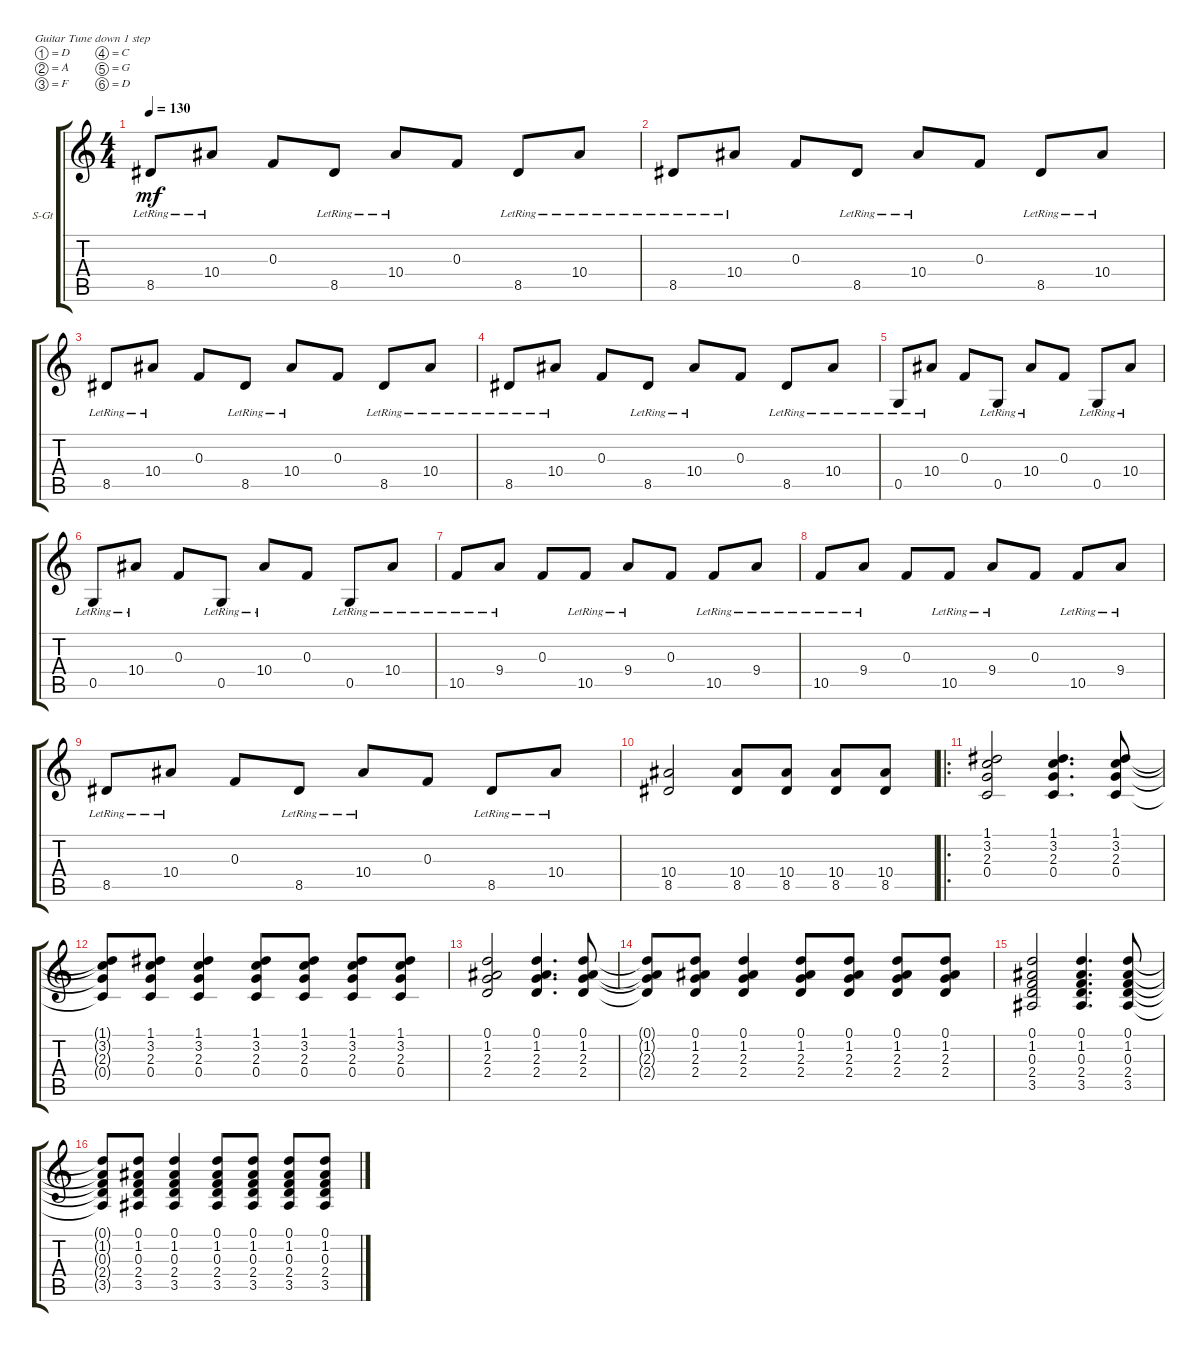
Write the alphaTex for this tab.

\defaultSystemsLayout 4
\bracketExtendMode groupsimilarinstruments
\firstSystemTrackNameOrientation horizontal
\otherSystemsTrackNameOrientation horizontal
\track ("Steel Guitar" "S-Gt") {instrument acousticguitarsteel}
\staff {score tabs}
\tuning (D4 A3 F3 C3 G2 D2)
\ts (4 4)
\tempo 130
\clef g2
\scale
0.333333
\ks c
8.5{lr}.8{dy mf} 10.4{lr}.8 0.3.8 8.5{lr}.8 10.4{lr}.8 0.3.8 8.5{lr}.8 10.4{lr}.8 |
\scale
0.333333 8.5{lr}.8 10.4{lr}.8 0.3.8 8.5{lr}.8 10.4{lr}.8 0.3.8 8.5{lr}.8 10.4{lr}.8 |
\scale
0.333333 8.5{lr}.8 10.4{lr}.8 0.3.8 8.5{lr}.8 10.4{lr}.8 0.3.8 8.5{lr}.8 10.4{lr}.8 |
\scale
0.333333 8.5{lr}.8 10.4{lr}.8 0.3.8 8.5{lr}.8 10.4{lr}.8 0.3.8 8.5{lr}.8 10.4{lr}.8 |
\scale
0.333333 0.5{lr}.8 10.4{lr}.8 0.3.8 0.5{lr}.8 10.4{lr}.8 0.3.8 0.5{lr}.8 10.4{lr}.8 |
\scale
0.333333 0.5{lr}.8 10.4{lr}.8 0.3.8 0.5{lr}.8 10.4{lr}.8 0.3.8 0.5{lr}.8 10.4{lr}.8 |
\scale
0.333333 10.5{lr}.8 9.4{lr}.8 0.3.8 10.5{lr}.8 9.4{lr}.8 0.3.8 10.5{lr}.8 9.4{lr}.8 |
\scale
0.333333 10.5{lr}.8 9.4{lr}.8 0.3.8 10.5{lr}.8 9.4{lr}.8 0.3.8 10.5{lr}.8 9.4{lr}.8 |
\scale
0.312821 8.5{lr}.8 10.4{lr}.8 0.3.8 8.5{lr}.8 10.4{lr}.8 0.3.8 8.5{lr}.8 10.4{lr}.8 |
\scale
0.312821 (8.5 10.4).2 (10.4 8.5).8 (10.4 8.5).8 (10.4 8.5).8 (10.4 8.5).8 |
\ro
\scale
0.374359 (0.4 2.3 3.2 1.1).2 (0.4 2.3 3.2 1.1).4{d} (0.4 2.3 3.2 1.1).8 |
\scale
0.333333 (0.4{t} 2.3{t} 3.2{t} 1.1{t}).8 (0.4 2.3 3.2 1.1).8 (0.4 2.3 3.2 1.1).4 (0.4 2.3 3.2 1.1).8 (0.4 2.3 3.2 1.1).8 (0.4 2.3 3.2 1.1).8 (0.4 2.3 3.2 1.1).8 |
\scale
0.333333 (2.4 2.3 1.2 0.1).2 (2.4 2.3 1.2 0.1).4{d} (2.4 2.3 1.2 0.1).8 |
\scale
0.333333 (2.4{t} 2.3{t} 1.2{t} 0.1{t}).8 (2.4 2.3 1.2 0.1).8 (2.4 2.3 1.2 0.1).4 (2.4 2.3 1.2 0.1).8 (2.4 2.3 1.2 0.1).8 (2.4 2.3 1.2 0.1).8 (2.4 2.3 1.2 0.1).8 |
\scale
0.333333 (2.4 0.3 1.2 0.1 3.5).2 (2.4 0.3 1.2 0.1 3.5).4{d} (2.4 0.3 1.2 0.1 3.5).8 |
\scale
0.333333 (2.4{t} 0.3{t} 1.2{t} 0.1{t} 3.5{t}).8 (2.4 0.3 1.2 0.1 3.5).8 (2.4 0.3 1.2 0.1 3.5).4 (2.4 0.3 1.2 0.1 3.5).8 (2.4 0.3 1.2 0.1 3.5).8 (2.4 0.3 1.2 0.1 3.5).8 (2.4 0.3 1.2 0.1 3.5).8
